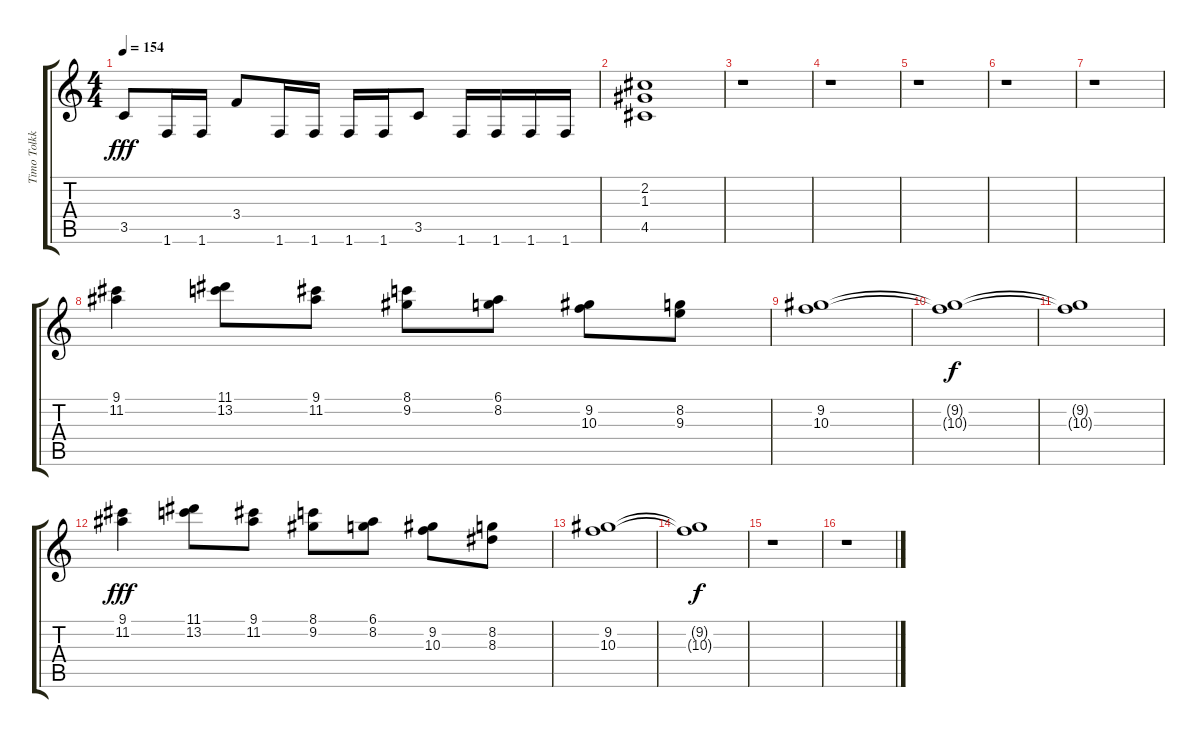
\track ("Timo Tolkki" "Timo Tolkk") {instrument overdrivenguitar}
\staff {score tabs}
\tuning (E4 B3 G3 D3 A2 E2) {hide}
\ts (4 4)
\tempo 154
\clef g2
\ks c
3.5.8{dy fff} 1.6.16 1.6.16 3.4.8 1.6.16 1.6.16 1.6.16 1.6.16 3.5.8 1.6.16 1.6.16 1.6.16 1.6.16 |
(2.2 1.3 4.5).1 |
r.1 |
r.1 |
r.1 |
r.1 |
r.1 |
(9.1 11.2).4 (11.1 13.2).8 (9.1 11.2).8 (8.1 9.2).8 (6.1 8.2).8 (9.2 10.3).8 (8.2 9.3).8 |
(9.2 10.3).1 |
(9.2{t} 10.3{t}).1{dy f} |
(9.2{t} 10.3{t}).1 |
(9.1 11.2).4{dy fff} (11.1 13.2).8 (9.1 11.2).8 (8.1 9.2).8 (6.1 8.2).8 (9.2 10.3).8 (8.2 8.3).8 |
(9.2 10.3).1 |
(9.2{t} 10.3{t}).1{dy f} |
r.1 |
r.1
